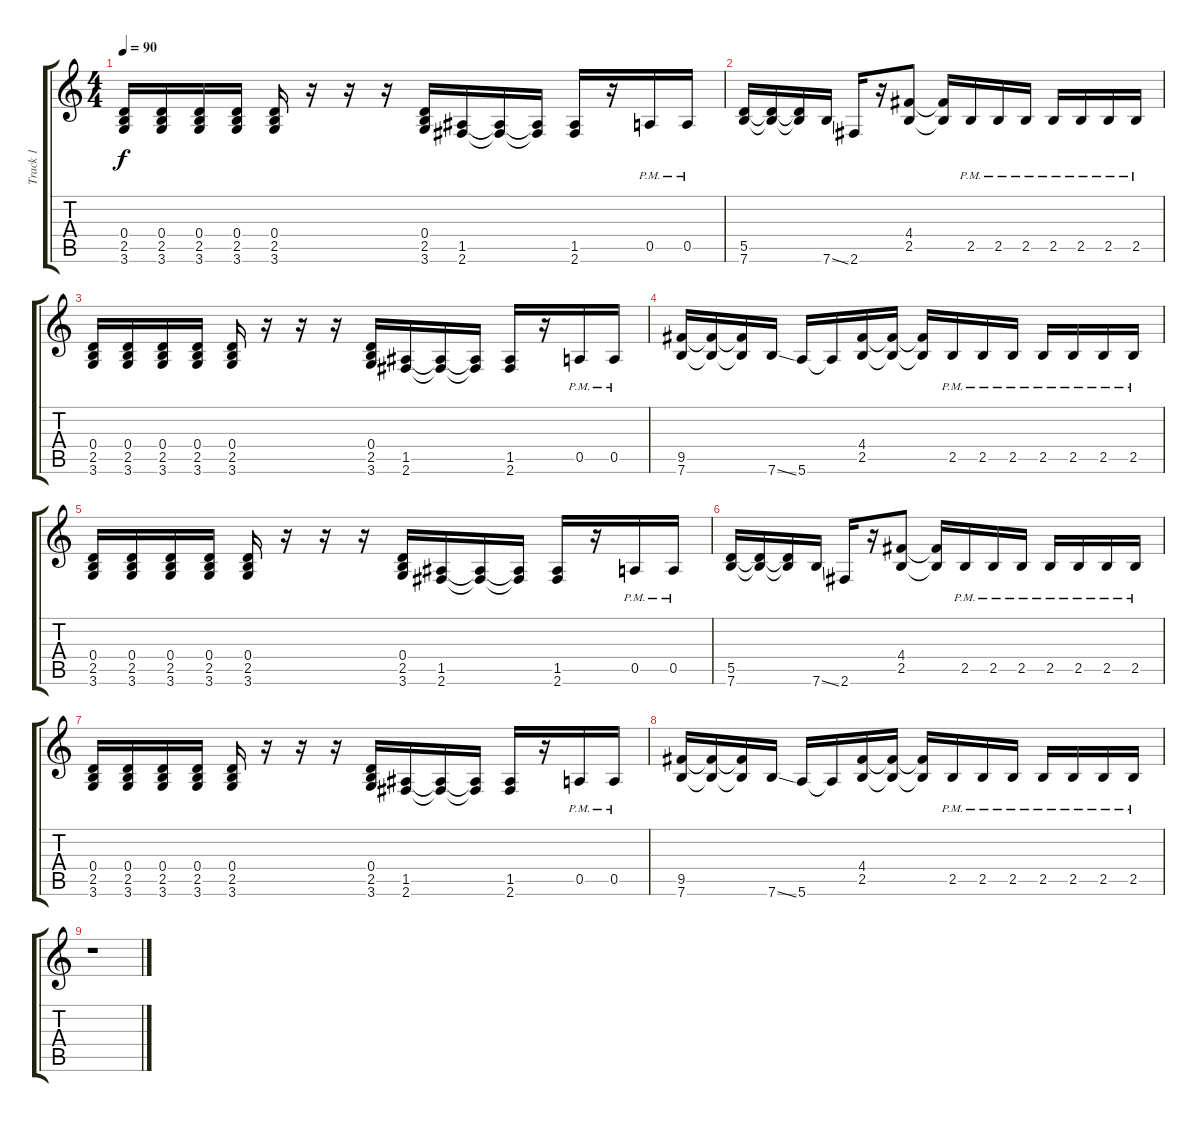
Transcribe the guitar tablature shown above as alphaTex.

\track ("Track 1" "Track 1") {instrument distortionguitar}
\staff {score tabs}
\tuning (E4 B3 G3 D3 A2 E2) {hide}
\ts (4 4)
\tempo 90
\clef g2
\ks c
(0.4 2.5 3.6).16{dy f} (0.4 2.5 3.6).16 (0.4 2.5 3.6).16 (0.4 2.5 3.6).16 (0.4 2.5 3.6).16 r.16 r.16 r.16 (0.4 2.5 3.6).16 (1.5 2.6).16 (1.5{t} 2.6{t}).16 (1.5{t} 2.6{t}).16 (1.5 2.6).16 r.16 0.5{pm}.16 0.5{pm}.16 |
(5.5 7.6).16 (5.5{t} 7.6{t}).16 (5.5{t} 7.6{t}).16 7.6{ss}.16 2.6.16 r.16 (4.4 2.5).8 (4.4{t} 2.5{t}).16 2.5{pm}.16 2.5{pm}.16 2.5{pm}.16 2.5{pm}.16 2.5{pm}.16 2.5{pm}.16 2.5{pm}.16 |
(0.4 2.5 3.6).16 (0.4 2.5 3.6).16 (0.4 2.5 3.6).16 (0.4 2.5 3.6).16 (0.4 2.5 3.6).16 r.16 r.16 r.16 (0.4 2.5 3.6).16 (1.5 2.6).16 (1.5{t} 2.6{t}).16 (1.5{t} 2.6{t}).16 (1.5 2.6).16 r.16 0.5{pm}.16 0.5{pm}.16 |
(9.5 7.6).16 (9.5{t} 7.6{t}).16 (9.5{t} 7.6{t}).16 7.6{ss}.16 5.6.16 5.6{t}.16 (4.4 2.5).16 (4.4{t} 2.5{t}).16 (4.4{t} 2.5{t}).16 2.5{pm}.16 2.5{pm}.16 2.5{pm}.16 2.5{pm}.16 2.5{pm}.16 2.5{pm}.16 2.5{pm}.16 |
(0.4 2.5 3.6).16 (0.4 2.5 3.6).16 (0.4 2.5 3.6).16 (0.4 2.5 3.6).16 (0.4 2.5 3.6).16 r.16 r.16 r.16 (0.4 2.5 3.6).16 (1.5 2.6).16 (1.5{t} 2.6{t}).16 (1.5{t} 2.6{t}).16 (1.5 2.6).16 r.16 0.5{pm}.16 0.5{pm}.16 |
(5.5 7.6).16 (5.5{t} 7.6{t}).16 (5.5{t} 7.6{t}).16 7.6{ss}.16 2.6.16 r.16 (4.4 2.5).8 (4.4{t} 2.5{t}).16 2.5{pm}.16 2.5{pm}.16 2.5{pm}.16 2.5{pm}.16 2.5{pm}.16 2.5{pm}.16 2.5{pm}.16 |
(0.4 2.5 3.6).16 (0.4 2.5 3.6).16 (0.4 2.5 3.6).16 (0.4 2.5 3.6).16 (0.4 2.5 3.6).16 r.16 r.16 r.16 (0.4 2.5 3.6).16 (1.5 2.6).16 (1.5{t} 2.6{t}).16 (1.5{t} 2.6{t}).16 (1.5 2.6).16 r.16 0.5{pm}.16 0.5{pm}.16 |
(9.5 7.6).16 (9.5{t} 7.6{t}).16 (9.5{t} 7.6{t}).16 7.6{ss}.16 5.6.16 5.6{t}.16 (4.4 2.5).16 (4.4{t} 2.5{t}).16 (4.4{t} 2.5{t}).16 2.5{pm}.16 2.5{pm}.16 2.5{pm}.16 2.5{pm}.16 2.5{pm}.16 2.5{pm}.16 2.5{pm}.16 |
r.1
